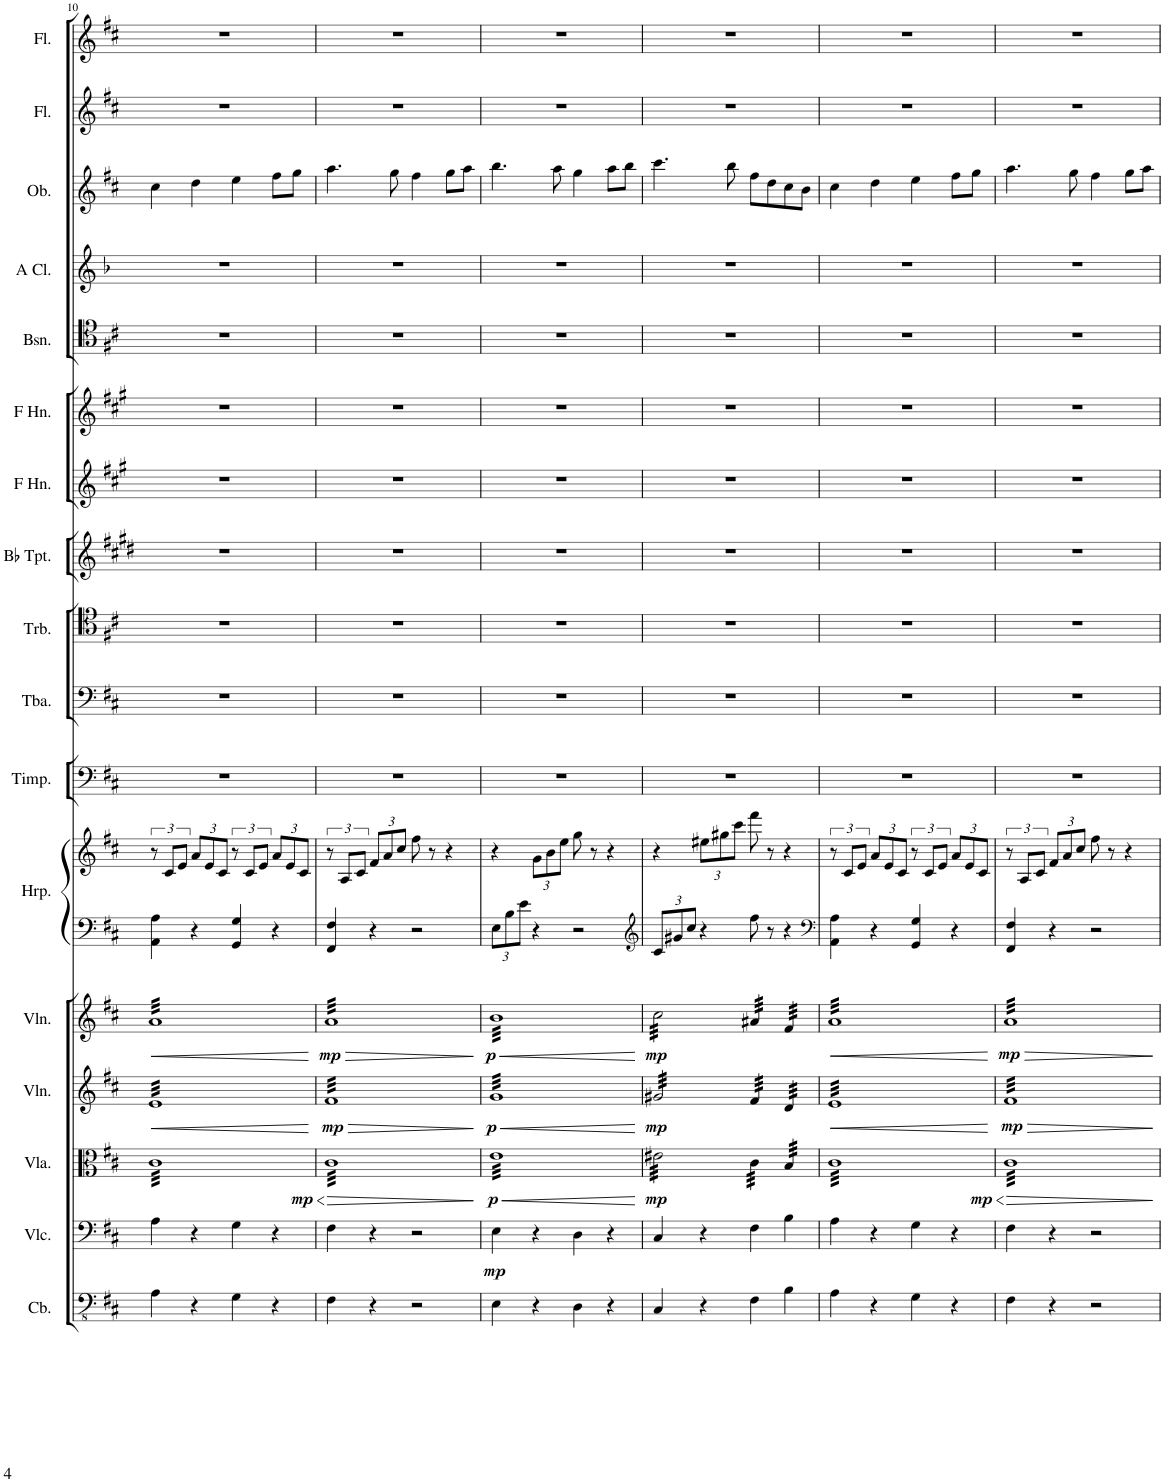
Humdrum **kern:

**kern	**kern	**dynam	**kern	**dynam	**kern	**dynam	**kern	**dynam	**kern	**kern	**kern	**kern	**kern	**kern	**kern	**kern	**kern	**kern	**kern	**kern	**kern
*part17	*part16	*part16	*part15	*part15	*part14	*part14	*part13	*part13	*part12	*part12	*part11	*part10	*part9	*part8	*part7	*part6	*part5	*part4	*part3	*part2	*part1
*staff18	*staff17	*staff17	*staff16	*staff16	*staff15	*staff15	*staff14	*staff14	*staff13	*staff12	*staff11	*staff10	*staff9	*staff8	*staff7	*staff6	*staff5	*staff4	*staff3	*staff2	*staff1
*I"Contrabass	*I"Violoncello	*	*I"Viola	*	*I"Violin	*	*I"Violin	*	*I"Harp	*	*I"Timpani	*I"Tuba	*I"Trombone	*I"Bb Trumpet	*I"Horn in F	*I"Horn in F	*I"Bassoon	*I"A Clarinet	*I"Oboe	*I"Flute	*I"Flute
*I'Cb.	*I'Vlc.	*	*I'Vla.	*	*I'Vln.	*	*I'Vln.	*	*I'Hrp.	*	*I'Timp.	*I'Tba.	*I'Trb.	*I'Bb Tpt.	*	*	*I'Bsn.	*I'A Cl.	*I'Ob.	*I'Fl.	*I'Fl.
!!LO:PB:g=z
*clefFv4	*clefF4	*	*clefC3	*	*clefG2	*	*clefG2	*	*clefF4	*clefG2	*clefF4	*clefF4	*clefC4	*clefG2	*clefG2	*clefG2	*clefC4	*clefG2	*clefG2	*clefG2	*clefG2
*Trd7c12	*	*	*	*	*	*	*	*	*	*	*	*	*	*Trd1c2	*Trd4c7	*Trd4c7	*	*Trd2c3	*	*	*
*k[f#c#]	*k[f#c#]	*	*k[f#c#]	*	*k[f#c#]	*	*k[f#c#]	*	*k[f#c#]	*k[f#c#]	*k[f#c#]	*k[f#c#]	*k[f#c#]	*k[f#c#g#d#]	*k[f#c#g#]	*k[f#c#g#]	*k[f#c#]	*k[b-]	*k[f#c#]	*k[f#c#]	*k[f#c#]
*M4/4	*M4/4	*	*M4/4	*	*M4/4	*	*M4/4	*	*M4/4	*M4/4	*M4/4	*M4/4	*M4/4	*M4/4	*M4/4	*M4/4	*M4/4	*M4/4	*M4/4	*M4/4	*M4/4
*met(c)	*met(c)	*	*met(c)	*	*met(c)	*	*met(c)	*	*met(c)	*met(c)	*met(c)	*met(c)	*met(c)	*met(c)	*met(c)	*met(c)	*met(c)	*met(c)	*met(c)	*met(c)	*met(c)
=10	=10	=10	=10	=10	=10	=10	=10	=10	=10	=10	=10	=10	=10	=10	=10	=10	=10	=10	=10	=10	=10
!	!	!	!	!LO:HP:b	!	!LO:HP:b	!	!LO:HP:b	!	!	!	!	!	!	!	!	!	!	!	!	!
!	!	!	!	!LO:DY:n=1:b	!	!	!	!	!	!	!	!	!	!	!	!	!	!	!	!	!
*	*	*	*tremolo	*	*	*	*	*	*	*	*	*	*	*	*	*	*	*	*	*	*
*	*	*	*	*	*tremolo	*	*	*	*	*	*	*	*	*	*	*	*	*	*	*	*
*	*	*	*	*	*	*	*tremolo	*	*	*	*	*	*	*	*	*	*	*	*	*	*
4AA\	4A\	.	32c#LLL	< mp	32eLLL	<	32aLLL	<	4AA\ 4A\	12r	1r	1r	1r	1r	1r	1r	1r	1r	4cc#\	1r	1r
.	.	.	32c#	.	32e	.	32a	.	.	.	.	.	.	.	.	.	.	.	.	.	.
.	.	.	32c#	.	32e	.	32a	.	.	.	.	.	.	.	.	.	.	.	.	.	.
.	.	.	.	.	.	.	.	.	.	12c#/L	.	.	.	.	.	.	.	.	.	.	.
.	.	.	32c#	.	32e	.	32a	.	.	.	.	.	.	.	.	.	.	.	.	.	.
.	.	.	32c#	.	32e	.	32a	.	.	.	.	.	.	.	.	.	.	.	.	.	.
.	.	.	32c#	.	32e	.	32a	.	.	.	.	.	.	.	.	.	.	.	.	.	.
.	.	.	.	.	.	.	.	.	.	12e/J	.	.	.	.	.	.	.	.	.	.	.
.	.	.	32c#	.	32e	.	32a	.	.	.	.	.	.	.	.	.	.	.	.	.	.
.	.	.	32c#	.	32e	.	32a	.	.	.	.	.	.	.	.	.	.	.	.	.	.
*	*	*	*	*	*	*	*	*	*	*Xbrackettup	*	*	*	*	*	*	*	*	*	*	*
4r	4r	.	32c#	.	32e	.	32a	.	4r	12a/L	.	.	.	.	.	.	.	.	4dd\	.	.
.	.	.	32c#	.	32e	.	32a	.	.	.	.	.	.	.	.	.	.	.	.	.	.
.	.	.	32c#	.	32e	.	32a	.	.	.	.	.	.	.	.	.	.	.	.	.	.
.	.	.	.	.	.	.	.	.	.	12e/	.	.	.	.	.	.	.	.	.	.	.
.	.	.	32c#	.	32e	.	32a	.	.	.	.	.	.	.	.	.	.	.	.	.	.
.	.	.	32c#	.	32e	.	32a	.	.	.	.	.	.	.	.	.	.	.	.	.	.
.	.	.	32c#	.	32e	.	32a	.	.	.	.	.	.	.	.	.	.	.	.	.	.
.	.	.	.	.	.	.	.	.	.	12c#/J	.	.	.	.	.	.	.	.	.	.	.
.	.	.	32c#	.	32e	.	32a	.	.	.	.	.	.	.	.	.	.	.	.	.	.
.	.	.	32c#	.	32e	.	32a	.	.	.	.	.	.	.	.	.	.	.	.	.	.
*	*	*	*	*	*	*	*	*	*	*brackettup	*	*	*	*	*	*	*	*	*	*	*
4GG\	4G\	.	32c#	.	32e	.	32a	.	4GG/ 4G/	12r	.	.	.	.	.	.	.	.	4ee\	.	.
.	.	.	32c#	.	32e	.	32a	.	.	.	.	.	.	.	.	.	.	.	.	.	.
.	.	.	32c#	.	32e	.	32a	.	.	.	.	.	.	.	.	.	.	.	.	.	.
.	.	.	.	.	.	.	.	.	.	12c#/L	.	.	.	.	.	.	.	.	.	.	.
.	.	.	32c#	.	32e	.	32a	.	.	.	.	.	.	.	.	.	.	.	.	.	.
.	.	.	32c#	.	32e	.	32a	.	.	.	.	.	.	.	.	.	.	.	.	.	.
.	.	.	32c#	.	32e	.	32a	.	.	.	.	.	.	.	.	.	.	.	.	.	.
.	.	.	.	.	.	.	.	.	.	12e/J	.	.	.	.	.	.	.	.	.	.	.
.	.	.	32c#	.	32e	.	32a	.	.	.	.	.	.	.	.	.	.	.	.	.	.
.	.	.	32c#	.	32e	.	32a	.	.	.	.	.	.	.	.	.	.	.	.	.	.
*	*	*	*	*	*	*	*	*	*	*Xbrackettup	*	*	*	*	*	*	*	*	*	*	*
4r	4r	.	32c#	.	32e	.	32a	.	4r	12a/L	.	.	.	.	.	.	.	.	8ff#\L	.	.
.	.	.	32c#	.	32e	.	32a	.	.	.	.	.	.	.	.	.	.	.	.	.	.
.	.	.	32c#	.	32e	.	32a	.	.	.	.	.	.	.	.	.	.	.	.	.	.
.	.	.	.	.	.	.	.	.	.	12e/	.	.	.	.	.	.	.	.	.	.	.
.	.	.	32c#	.	32e	.	32a	.	.	.	.	.	.	.	.	.	.	.	.	.	.
.	.	.	32c#	.	32e	.	32a	.	.	.	.	.	.	.	.	.	.	.	8gg\J	.	.
.	.	.	32c#	.	32e	.	32a	.	.	.	.	.	.	.	.	.	.	.	.	.	.
.	.	.	.	.	.	.	.	.	.	12c#/J	.	.	.	.	.	.	.	.	.	.	.
.	.	.	32c#	.	32e	.	32a	.	.	.	.	.	.	.	.	.	.	.	.	.	.
.	.	.	32c#JJJ	.	32eJJJ	.	32aJJJ	.	.	.	.	.	.	.	.	.	.	.	.	.	.
.	.	.	.	[	.	[	.	[	.	.	.	.	.	.	.	.	.	.	.	.	.
=11	=11	=11	=11	=11	=11	=11	=11	=11	=11	=11	=11	=11	=11	=11	=11	=11	=11	=11	=11	=11	=11
!	!	!	!	!LO:HP:b	!	!LO:HP:b	!	!LO:HP:b	!	!	!	!	!	!	!	!	!	!	!	!	!
*	*	*	*	*	*	*	*	*	*	*brackettup	*	*	*	*	*	*	*	*	*	*	*
!	!	!	!	!	!	!LO:DY:n=1:b	!	!LO:DY:n=1:b	!	!	!	!	!	!	!	!	!	!	!	!	!
4FF#\	4F#\	.	32c#LLL	>	32f#LLL	> mp	32aLLL	> mp	4FF#/ 4F#/	12r	1r	1r	1r	1r	1r	1r	1r	1r	4.aa\	1r	1r
.	.	.	32c#	.	32f#	.	32a	.	.	.	.	.	.	.	.	.	.	.	.	.	.
.	.	.	32c#	.	32f#	.	32a	.	.	.	.	.	.	.	.	.	.	.	.	.	.
.	.	.	.	.	.	.	.	.	.	12A/L	.	.	.	.	.	.	.	.	.	.	.
.	.	.	32c#	.	32f#	.	32a	.	.	.	.	.	.	.	.	.	.	.	.	.	.
.	.	.	32c#	.	32f#	.	32a	.	.	.	.	.	.	.	.	.	.	.	.	.	.
.	.	.	32c#	.	32f#	.	32a	.	.	.	.	.	.	.	.	.	.	.	.	.	.
.	.	.	.	.	.	.	.	.	.	12c#/J	.	.	.	.	.	.	.	.	.	.	.
.	.	.	32c#	.	32f#	.	32a	.	.	.	.	.	.	.	.	.	.	.	.	.	.
.	.	.	32c#	.	32f#	.	32a	.	.	.	.	.	.	.	.	.	.	.	.	.	.
*	*	*	*	*	*	*	*	*	*	*Xbrackettup	*	*	*	*	*	*	*	*	*	*	*
4r	4r	.	32c#	.	32f#	.	32a	.	4r	12f#/L	.	.	.	.	.	.	.	.	.	.	.
.	.	.	32c#	.	32f#	.	32a	.	.	.	.	.	.	.	.	.	.	.	.	.	.
.	.	.	32c#	.	32f#	.	32a	.	.	.	.	.	.	.	.	.	.	.	.	.	.
.	.	.	.	.	.	.	.	.	.	12a/	.	.	.	.	.	.	.	.	.	.	.
.	.	.	32c#	.	32f#	.	32a	.	.	.	.	.	.	.	.	.	.	.	.	.	.
.	.	.	32c#	.	32f#	.	32a	.	.	.	.	.	.	.	.	.	.	.	8gg\	.	.
.	.	.	32c#	.	32f#	.	32a	.	.	.	.	.	.	.	.	.	.	.	.	.	.
.	.	.	.	.	.	.	.	.	.	12cc#/J	.	.	.	.	.	.	.	.	.	.	.
.	.	.	32c#	.	32f#	.	32a	.	.	.	.	.	.	.	.	.	.	.	.	.	.
.	.	.	32c#	.	32f#	.	32a	.	.	.	.	.	.	.	.	.	.	.	.	.	.
2r	2r	.	32c#	.	32f#	.	32a	.	2r	8ff#\	.	.	.	.	.	.	.	.	4ff#\	.	.
.	.	.	32c#	.	32f#	.	32a	.	.	.	.	.	.	.	.	.	.	.	.	.	.
.	.	.	32c#	.	32f#	.	32a	.	.	.	.	.	.	.	.	.	.	.	.	.	.
.	.	.	32c#	.	32f#	.	32a	.	.	.	.	.	.	.	.	.	.	.	.	.	.
.	.	.	32c#	.	32f#	.	32a	.	.	8r	.	.	.	.	.	.	.	.	.	.	.
.	.	.	32c#	.	32f#	.	32a	.	.	.	.	.	.	.	.	.	.	.	.	.	.
.	.	.	32c#	.	32f#	.	32a	.	.	.	.	.	.	.	.	.	.	.	.	.	.
.	.	.	32c#	.	32f#	.	32a	.	.	.	.	.	.	.	.	.	.	.	.	.	.
.	.	.	32c#	.	32f#	.	32a	.	.	4r	.	.	.	.	.	.	.	.	8gg\L	.	.
.	.	.	32c#	.	32f#	.	32a	.	.	.	.	.	.	.	.	.	.	.	.	.	.
.	.	.	32c#	.	32f#	.	32a	.	.	.	.	.	.	.	.	.	.	.	.	.	.
.	.	.	32c#	.	32f#	.	32a	.	.	.	.	.	.	.	.	.	.	.	.	.	.
.	.	.	32c#	.	32f#	.	32a	.	.	.	.	.	.	.	.	.	.	.	8aa\J	.	.
.	.	.	32c#	.	32f#	.	32a	.	.	.	.	.	.	.	.	.	.	.	.	.	.
.	.	.	32c#	.	32f#	.	32a	.	.	.	.	.	.	.	.	.	.	.	.	.	.
.	.	.	32c#JJJ	.	32f#JJJ	.	32aJJJ	.	.	.	.	.	.	.	.	.	.	.	.	.	.
.	.	.	.	]	.	]	.	]	.	.	.	.	.	.	.	.	.	.	.	.	.
=12	=12	=12	=12	=12	=12	=12	=12	=12	=12	=12	=12	=12	=12	=12	=12	=12	=12	=12	=12	=12	=12
!	!	!	!	!LO:HP:b	!	!LO:HP:b	!	!LO:HP:b	!	!	!	!	!	!	!	!	!	!	!	!	!
*	*	*	*	*	*	*	*	*	*Xbrackettup	*	*	*	*	*	*	*	*	*	*	*	*
!	!	!LO:DY:b	!	!LO:DY:n=1:b	!	!LO:DY:n=1:b	!	!LO:DY:n=1:b	!	!	!	!	!	!	!	!	!	!	!	!	!
4EE\	4E\	mp	32eLLL	< p	32gLLL	< p	32bLLL	< p	12E\L	4r	1r	1r	1r	1r	1r	1r	1r	1r	4.bb\	1r	1r
.	.	.	32e	.	32g	.	32b	.	.	.	.	.	.	.	.	.	.	.	.	.	.
.	.	.	32e	.	32g	.	32b	.	.	.	.	.	.	.	.	.	.	.	.	.	.
.	.	.	.	.	.	.	.	.	12B\	.	.	.	.	.	.	.	.	.	.	.	.
.	.	.	32e	.	32g	.	32b	.	.	.	.	.	.	.	.	.	.	.	.	.	.
.	.	.	32e	.	32g	.	32b	.	.	.	.	.	.	.	.	.	.	.	.	.	.
.	.	.	32e	.	32g	.	32b	.	.	.	.	.	.	.	.	.	.	.	.	.	.
.	.	.	.	.	.	.	.	.	12e\J	.	.	.	.	.	.	.	.	.	.	.	.
.	.	.	32e	.	32g	.	32b	.	.	.	.	.	.	.	.	.	.	.	.	.	.
.	.	.	32e	.	32g	.	32b	.	.	.	.	.	.	.	.	.	.	.	.	.	.
4r	4r	.	32e	.	32g	.	32b	.	4r	12g\L	.	.	.	.	.	.	.	.	.	.	.
.	.	.	32e	.	32g	.	32b	.	.	.	.	.	.	.	.	.	.	.	.	.	.
.	.	.	32e	.	32g	.	32b	.	.	.	.	.	.	.	.	.	.	.	.	.	.
.	.	.	.	.	.	.	.	.	.	12b\	.	.	.	.	.	.	.	.	.	.	.
.	.	.	32e	.	32g	.	32b	.	.	.	.	.	.	.	.	.	.	.	.	.	.
.	.	.	32e	.	32g	.	32b	.	.	.	.	.	.	.	.	.	.	.	8aa\	.	.
.	.	.	32e	.	32g	.	32b	.	.	.	.	.	.	.	.	.	.	.	.	.	.
.	.	.	.	.	.	.	.	.	.	12ee\J	.	.	.	.	.	.	.	.	.	.	.
.	.	.	32e	.	32g	.	32b	.	.	.	.	.	.	.	.	.	.	.	.	.	.
.	.	.	32e	.	32g	.	32b	.	.	.	.	.	.	.	.	.	.	.	.	.	.
4DD\	4D\	.	32e	.	32g	.	32b	.	2r	8gg\	.	.	.	.	.	.	.	.	4gg\	.	.
.	.	.	32e	.	32g	.	32b	.	.	.	.	.	.	.	.	.	.	.	.	.	.
.	.	.	32e	.	32g	.	32b	.	.	.	.	.	.	.	.	.	.	.	.	.	.
.	.	.	32e	.	32g	.	32b	.	.	.	.	.	.	.	.	.	.	.	.	.	.
.	.	.	32e	.	32g	.	32b	.	.	8r	.	.	.	.	.	.	.	.	.	.	.
.	.	.	32e	.	32g	.	32b	.	.	.	.	.	.	.	.	.	.	.	.	.	.
.	.	.	32e	.	32g	.	32b	.	.	.	.	.	.	.	.	.	.	.	.	.	.
.	.	.	32e	.	32g	.	32b	.	.	.	.	.	.	.	.	.	.	.	.	.	.
4r	4r	.	32e	.	32g	.	32b	.	.	4r	.	.	.	.	.	.	.	.	8aa\L	.	.
.	.	.	32e	.	32g	.	32b	.	.	.	.	.	.	.	.	.	.	.	.	.	.
.	.	.	32e	.	32g	.	32b	.	.	.	.	.	.	.	.	.	.	.	.	.	.
.	.	.	32e	.	32g	.	32b	.	.	.	.	.	.	.	.	.	.	.	.	.	.
.	.	.	32e	.	32g	.	32b	.	.	.	.	.	.	.	.	.	.	.	8bb\J	.	.
.	.	.	32e	.	32g	.	32b	.	.	.	.	.	.	.	.	.	.	.	.	.	.
.	.	.	32e	.	32g	.	32b	.	.	.	.	.	.	.	.	.	.	.	.	.	.
.	.	.	32eJJJ	.	32gJJJ	.	32bJJJ	.	.	.	.	.	.	.	.	.	.	.	.	.	.
.	.	.	.	[	.	[	.	[	.	.	.	.	.	.	.	.	.	.	.	.	.
=13	=13	=13	=13	=13	=13	=13	=13	=13	=13	=13	=13	=13	=13	=13	=13	=13	=13	=13	=13	=13	=13
*	*	*	*	*	*	*	*	*	*clefG2	*	*	*	*	*	*	*	*	*	*	*	*
!	!	!	!	!LO:DY:b	!	!LO:DY:b	!	!LO:DY:b	!	!	!	!	!	!	!	!	!	!	!	!	!
4CC#/	4C#/	.	32e#X\LLL	mp	32g#X/LLL	mp	32cc#\LLL	mp	12c#/L	4r	1r	1r	1r	1r	1r	1r	1r	1r	4.ccc#\	1r	1r
.	.	.	32e#X\	.	32g#X/	.	32cc#\	.	.	.	.	.	.	.	.	.	.	.	.	.	.
.	.	.	32e#X\	.	32g#X/	.	32cc#\	.	.	.	.	.	.	.	.	.	.	.	.	.	.
.	.	.	.	.	.	.	.	.	12g#X/	.	.	.	.	.	.	.	.	.	.	.	.
.	.	.	32e#X\	.	32g#X/	.	32cc#\	.	.	.	.	.	.	.	.	.	.	.	.	.	.
.	.	.	32e#X\	.	32g#X/	.	32cc#\	.	.	.	.	.	.	.	.	.	.	.	.	.	.
.	.	.	32e#X\	.	32g#X/	.	32cc#\	.	.	.	.	.	.	.	.	.	.	.	.	.	.
.	.	.	.	.	.	.	.	.	12cc#/J	.	.	.	.	.	.	.	.	.	.	.	.
.	.	.	32e#X\	.	32g#X/	.	32cc#\	.	.	.	.	.	.	.	.	.	.	.	.	.	.
.	.	.	32e#X\	.	32g#X/	.	32cc#\	.	.	.	.	.	.	.	.	.	.	.	.	.	.
4r	4r	.	32e#X\	.	32g#X/	.	32cc#\	.	4r	12ee#X\L	.	.	.	.	.	.	.	.	.	.	.
.	.	.	32e#X\	.	32g#X/	.	32cc#\	.	.	.	.	.	.	.	.	.	.	.	.	.	.
.	.	.	32e#X\	.	32g#X/	.	32cc#\	.	.	.	.	.	.	.	.	.	.	.	.	.	.
.	.	.	.	.	.	.	.	.	.	12gg#X\	.	.	.	.	.	.	.	.	.	.	.
.	.	.	32e#X\	.	32g#X/	.	32cc#\	.	.	.	.	.	.	.	.	.	.	.	.	.	.
.	.	.	32e#X\	.	32g#X/	.	32cc#\	.	.	.	.	.	.	.	.	.	.	.	8bb\	.	.
.	.	.	32e#X\	.	32g#X/	.	32cc#\	.	.	.	.	.	.	.	.	.	.	.	.	.	.
.	.	.	.	.	.	.	.	.	.	12ccc#\J	.	.	.	.	.	.	.	.	.	.	.
.	.	.	32e#X\	.	32g#X/	.	32cc#\	.	.	.	.	.	.	.	.	.	.	.	.	.	.
.	.	.	32e#X\JJJ	.	32g#X/JJJ	.	32cc#\JJJ	.	.	.	.	.	.	.	.	.	.	.	.	.	.
4FF#\	4F#\	.	32c#\LLL	.	32f#/LLL	.	32a#X/LLL	.	8ff#\	8fff#\	.	.	.	.	.	.	.	.	8ff#\L	.	.
.	.	.	32c#\	.	32f#/	.	32a#X/	.	.	.	.	.	.	.	.	.	.	.	.	.	.
.	.	.	32c#\	.	32f#/	.	32a#X/	.	.	.	.	.	.	.	.	.	.	.	.	.	.
.	.	.	32c#\	.	32f#/	.	32a#X/	.	.	.	.	.	.	.	.	.	.	.	.	.	.
.	.	.	32c#\	.	32f#/	.	32a#X/	.	8r	8r	.	.	.	.	.	.	.	.	8dd\	.	.
.	.	.	32c#\	.	32f#/	.	32a#X/	.	.	.	.	.	.	.	.	.	.	.	.	.	.
.	.	.	32c#\	.	32f#/	.	32a#X/	.	.	.	.	.	.	.	.	.	.	.	.	.	.
.	.	.	32c#\JJJ	.	32f#/JJJ	.	32a#X/JJJ	.	.	.	.	.	.	.	.	.	.	.	.	.	.
4BB\	4B\	.	32B/LLL	.	32d/LLL	.	32f#/LLL	.	4r	4r	.	.	.	.	.	.	.	.	8cc#\	.	.
.	.	.	32B/	.	32d/	.	32f#/	.	.	.	.	.	.	.	.	.	.	.	.	.	.
.	.	.	32B/	.	32d/	.	32f#/	.	.	.	.	.	.	.	.	.	.	.	.	.	.
.	.	.	32B/	.	32d/	.	32f#/	.	.	.	.	.	.	.	.	.	.	.	.	.	.
.	.	.	32B/	.	32d/	.	32f#/	.	.	.	.	.	.	.	.	.	.	.	8b\J	.	.
.	.	.	32B/	.	32d/	.	32f#/	.	.	.	.	.	.	.	.	.	.	.	.	.	.
.	.	.	32B/	.	32d/	.	32f#/	.	.	.	.	.	.	.	.	.	.	.	.	.	.
.	.	.	32B/JJJ	.	32d/JJJ	.	32f#/JJJ	.	.	.	.	.	.	.	.	.	.	.	.	.	.
=14	=14	=14	=14	=14	=14	=14	=14	=14	=14	=14	=14	=14	=14	=14	=14	=14	=14	=14	=14	=14	=14
*	*	*	*	*	*	*	*	*	*clefF4	*	*	*	*	*	*	*	*	*	*	*	*
!	!	!	!	!LO:HP:b	!	!LO:HP:b	!	!LO:HP:b	!	!	!	!	!	!	!	!	!	!	!	!	!
*	*	*	*	*	*	*	*	*	*	*brackettup	*	*	*	*	*	*	*	*	*	*	*
!	!	!	!	!LO:DY:n=1:b	!	!	!	!	!	!	!	!	!	!	!	!	!	!	!	!	!
4AA\	4A\	.	32c#LLL	< mp	32eLLL	<	32aLLL	<	4AA\ 4A\	12r	1r	1r	1r	1r	1r	1r	1r	1r	4cc#\	1r	1r
.	.	.	32c#	.	32e	.	32a	.	.	.	.	.	.	.	.	.	.	.	.	.	.
.	.	.	32c#	.	32e	.	32a	.	.	.	.	.	.	.	.	.	.	.	.	.	.
.	.	.	.	.	.	.	.	.	.	12c#/L	.	.	.	.	.	.	.	.	.	.	.
.	.	.	32c#	.	32e	.	32a	.	.	.	.	.	.	.	.	.	.	.	.	.	.
.	.	.	32c#	.	32e	.	32a	.	.	.	.	.	.	.	.	.	.	.	.	.	.
.	.	.	32c#	.	32e	.	32a	.	.	.	.	.	.	.	.	.	.	.	.	.	.
.	.	.	.	.	.	.	.	.	.	12e/J	.	.	.	.	.	.	.	.	.	.	.
.	.	.	32c#	.	32e	.	32a	.	.	.	.	.	.	.	.	.	.	.	.	.	.
.	.	.	32c#	.	32e	.	32a	.	.	.	.	.	.	.	.	.	.	.	.	.	.
*	*	*	*	*	*	*	*	*	*	*Xbrackettup	*	*	*	*	*	*	*	*	*	*	*
4r	4r	.	32c#	.	32e	.	32a	.	4r	12a/L	.	.	.	.	.	.	.	.	4dd\	.	.
.	.	.	32c#	.	32e	.	32a	.	.	.	.	.	.	.	.	.	.	.	.	.	.
.	.	.	32c#	.	32e	.	32a	.	.	.	.	.	.	.	.	.	.	.	.	.	.
.	.	.	.	.	.	.	.	.	.	12e/	.	.	.	.	.	.	.	.	.	.	.
.	.	.	32c#	.	32e	.	32a	.	.	.	.	.	.	.	.	.	.	.	.	.	.
.	.	.	32c#	.	32e	.	32a	.	.	.	.	.	.	.	.	.	.	.	.	.	.
.	.	.	32c#	.	32e	.	32a	.	.	.	.	.	.	.	.	.	.	.	.	.	.
.	.	.	.	.	.	.	.	.	.	12c#/J	.	.	.	.	.	.	.	.	.	.	.
.	.	.	32c#	.	32e	.	32a	.	.	.	.	.	.	.	.	.	.	.	.	.	.
.	.	.	32c#	.	32e	.	32a	.	.	.	.	.	.	.	.	.	.	.	.	.	.
*	*	*	*	*	*	*	*	*	*	*brackettup	*	*	*	*	*	*	*	*	*	*	*
4GG\	4G\	.	32c#	.	32e	.	32a	.	4GG/ 4G/	12r	.	.	.	.	.	.	.	.	4ee\	.	.
.	.	.	32c#	.	32e	.	32a	.	.	.	.	.	.	.	.	.	.	.	.	.	.
.	.	.	32c#	.	32e	.	32a	.	.	.	.	.	.	.	.	.	.	.	.	.	.
.	.	.	.	.	.	.	.	.	.	12c#/L	.	.	.	.	.	.	.	.	.	.	.
.	.	.	32c#	.	32e	.	32a	.	.	.	.	.	.	.	.	.	.	.	.	.	.
.	.	.	32c#	.	32e	.	32a	.	.	.	.	.	.	.	.	.	.	.	.	.	.
.	.	.	32c#	.	32e	.	32a	.	.	.	.	.	.	.	.	.	.	.	.	.	.
.	.	.	.	.	.	.	.	.	.	12e/J	.	.	.	.	.	.	.	.	.	.	.
.	.	.	32c#	.	32e	.	32a	.	.	.	.	.	.	.	.	.	.	.	.	.	.
.	.	.	32c#	.	32e	.	32a	.	.	.	.	.	.	.	.	.	.	.	.	.	.
*	*	*	*	*	*	*	*	*	*	*Xbrackettup	*	*	*	*	*	*	*	*	*	*	*
4r	4r	.	32c#	.	32e	.	32a	.	4r	12a/L	.	.	.	.	.	.	.	.	8ff#\L	.	.
.	.	.	32c#	.	32e	.	32a	.	.	.	.	.	.	.	.	.	.	.	.	.	.
.	.	.	32c#	.	32e	.	32a	.	.	.	.	.	.	.	.	.	.	.	.	.	.
.	.	.	.	.	.	.	.	.	.	12e/	.	.	.	.	.	.	.	.	.	.	.
.	.	.	32c#	.	32e	.	32a	.	.	.	.	.	.	.	.	.	.	.	.	.	.
.	.	.	32c#	.	32e	.	32a	.	.	.	.	.	.	.	.	.	.	.	8gg\J	.	.
.	.	.	32c#	.	32e	.	32a	.	.	.	.	.	.	.	.	.	.	.	.	.	.
.	.	.	.	.	.	.	.	.	.	12c#/J	.	.	.	.	.	.	.	.	.	.	.
.	.	.	32c#	.	32e	.	32a	.	.	.	.	.	.	.	.	.	.	.	.	.	.
.	.	.	32c#JJJ	.	32eJJJ	.	32aJJJ	.	.	.	.	.	.	.	.	.	.	.	.	.	.
.	.	.	.	[	.	[	.	[	.	.	.	.	.	.	.	.	.	.	.	.	.
=15	=15	=15	=15	=15	=15	=15	=15	=15	=15	=15	=15	=15	=15	=15	=15	=15	=15	=15	=15	=15	=15
!	!	!	!	!LO:HP:b	!	!LO:HP:b	!	!LO:HP:b	!	!	!	!	!	!	!	!	!	!	!	!	!
*	*	*	*	*	*	*	*	*	*	*brackettup	*	*	*	*	*	*	*	*	*	*	*
!	!	!	!	!	!	!LO:DY:n=1:b	!	!LO:DY:n=1:b	!	!	!	!	!	!	!	!	!	!	!	!	!
4FF#\	4F#\	.	32c#LLL	>	32f#LLL	> mp	32aLLL	> mp	4FF#/ 4F#/	12r	1r	1r	1r	1r	1r	1r	1r	1r	4.aa\	1r	1r
.	.	.	32c#	.	32f#	.	32a	.	.	.	.	.	.	.	.	.	.	.	.	.	.
.	.	.	32c#	.	32f#	.	32a	.	.	.	.	.	.	.	.	.	.	.	.	.	.
.	.	.	.	.	.	.	.	.	.	12A/L	.	.	.	.	.	.	.	.	.	.	.
.	.	.	32c#	.	32f#	.	32a	.	.	.	.	.	.	.	.	.	.	.	.	.	.
.	.	.	32c#	.	32f#	.	32a	.	.	.	.	.	.	.	.	.	.	.	.	.	.
.	.	.	32c#	.	32f#	.	32a	.	.	.	.	.	.	.	.	.	.	.	.	.	.
.	.	.	.	.	.	.	.	.	.	12c#/J	.	.	.	.	.	.	.	.	.	.	.
.	.	.	32c#	.	32f#	.	32a	.	.	.	.	.	.	.	.	.	.	.	.	.	.
.	.	.	32c#	.	32f#	.	32a	.	.	.	.	.	.	.	.	.	.	.	.	.	.
*	*	*	*	*	*	*	*	*	*	*Xbrackettup	*	*	*	*	*	*	*	*	*	*	*
4r	4r	.	32c#	.	32f#	.	32a	.	4r	12f#/L	.	.	.	.	.	.	.	.	.	.	.
.	.	.	32c#	.	32f#	.	32a	.	.	.	.	.	.	.	.	.	.	.	.	.	.
.	.	.	32c#	.	32f#	.	32a	.	.	.	.	.	.	.	.	.	.	.	.	.	.
.	.	.	.	.	.	.	.	.	.	12a/	.	.	.	.	.	.	.	.	.	.	.
.	.	.	32c#	.	32f#	.	32a	.	.	.	.	.	.	.	.	.	.	.	.	.	.
.	.	.	32c#	.	32f#	.	32a	.	.	.	.	.	.	.	.	.	.	.	8gg\	.	.
.	.	.	32c#	.	32f#	.	32a	.	.	.	.	.	.	.	.	.	.	.	.	.	.
.	.	.	.	.	.	.	.	.	.	12cc#/J	.	.	.	.	.	.	.	.	.	.	.
.	.	.	32c#	.	32f#	.	32a	.	.	.	.	.	.	.	.	.	.	.	.	.	.
.	.	.	32c#	.	32f#	.	32a	.	.	.	.	.	.	.	.	.	.	.	.	.	.
2r	2r	.	32c#	.	32f#	.	32a	.	2r	8ff#\	.	.	.	.	.	.	.	.	4ff#\	.	.
.	.	.	32c#	.	32f#	.	32a	.	.	.	.	.	.	.	.	.	.	.	.	.	.
.	.	.	32c#	.	32f#	.	32a	.	.	.	.	.	.	.	.	.	.	.	.	.	.
.	.	.	32c#	.	32f#	.	32a	.	.	.	.	.	.	.	.	.	.	.	.	.	.
.	.	.	32c#	.	32f#	.	32a	.	.	8r	.	.	.	.	.	.	.	.	.	.	.
.	.	.	32c#	.	32f#	.	32a	.	.	.	.	.	.	.	.	.	.	.	.	.	.
.	.	.	32c#	.	32f#	.	32a	.	.	.	.	.	.	.	.	.	.	.	.	.	.
.	.	.	32c#	.	32f#	.	32a	.	.	.	.	.	.	.	.	.	.	.	.	.	.
.	.	.	32c#	.	32f#	.	32a	.	.	4r	.	.	.	.	.	.	.	.	8gg\L	.	.
.	.	.	32c#	.	32f#	.	32a	.	.	.	.	.	.	.	.	.	.	.	.	.	.
.	.	.	32c#	.	32f#	.	32a	.	.	.	.	.	.	.	.	.	.	.	.	.	.
.	.	.	32c#	.	32f#	.	32a	.	.	.	.	.	.	.	.	.	.	.	.	.	.
.	.	.	32c#	.	32f#	.	32a	.	.	.	.	.	.	.	.	.	.	.	8aa\J	.	.
.	.	.	32c#	.	32f#	.	32a	.	.	.	.	.	.	.	.	.	.	.	.	.	.
.	.	.	32c#	.	32f#	.	32a	.	.	.	.	.	.	.	.	.	.	.	.	.	.
.	.	.	32c#JJJ	.	32f#JJJ	.	32aJJJ	.	.	.	.	.	.	.	.	.	.	.	.	.	.
*	*	*	*	*	*	*	*Xtremolo	*	*	*	*	*	*	*	*	*	*	*	*	*	*
*	*	*	*	*	*Xtremolo	*	*	*	*	*	*	*	*	*	*	*	*	*	*	*	*
*	*	*	*Xtremolo	*	*	*	*	*	*	*	*	*	*	*	*	*	*	*	*	*	*
.	.	.	.	]	.	]	.	]	.	.	.	.	.	.	.	.	.	.	.	.	.
=	=	=	=	=	=	=	=	=	=	=	=	=	=	=	=	=	=	=	=	=	=
*-	*-	*-	*-	*-	*-	*-	*-	*-	*-	*-	*-	*-	*-	*-	*-	*-	*-	*-	*-	*-	*-
